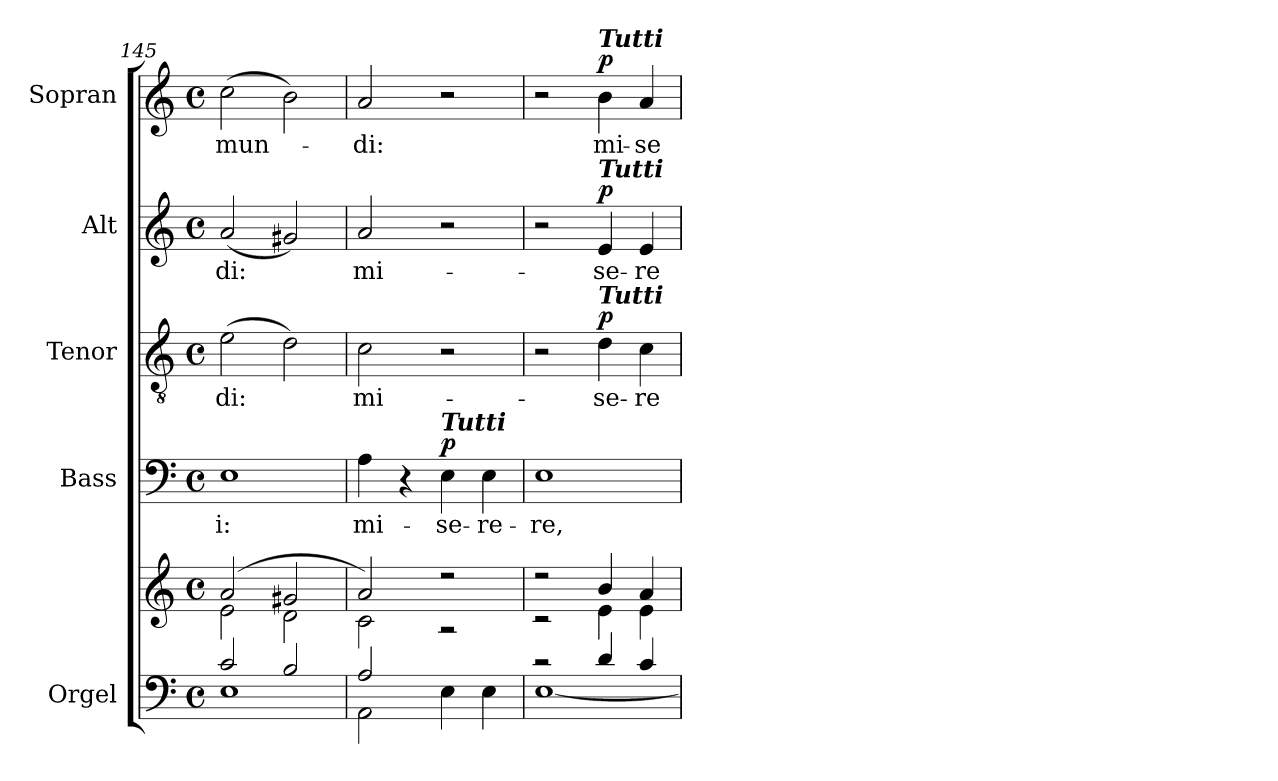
**kern	**kern	**kern	**text	**dynam	**kern	**text	**dynam	**kern	**text	**dynam	**kern	**text	**dynam
*part5	*part5	*part4	*part4	*part4	*part3	*part3	*part3	*part2	*part2	*part2	*part1	*part1	*part1
*staff6	*staff5	*staff4	*staff4	*staff4	*staff3	*staff3	*staff3	*staff2	*staff2	*staff2	*staff1	*staff1	*staff1
*I"Orgel	*	*I"Bass	*	*	*I"Tenor	*	*	*I"Alt	*	*	*I"Sopran	*	*
*I'Org.	*	*I'B.	*	*	*I'T.	*	*	*I'A.	*	*	*I'S.	*	*
*clefF4	*clefG2	*clefF4	*	*	*clefGv2	*	*	*clefG2	*	*	*clefG2	*	*
*k[]	*k[]	*k[]	*	*	*k[]	*	*	*k[]	*	*	*k[]	*	*
*C:	*C:	*C:	*	*	*C:	*	*	*C:	*	*	*C:	*	*
*M4/4	*M4/4	*M4/4	*	*	*M4/4	*	*	*M4/4	*	*	*M4/4	*	*
*met(c)	*met(c)	*met(c)	*	*	*met(c)	*	*	*met(c)	*	*	*met(c)	*	*
=145	=145	=145	=145	=145	=145	=145	=145	=145	=145	=145	=145	=145	=145
*^	*^	*	*	*	*	*	*	*	*	*	*	*	*
!	!	!	!	!	!LO:LY:b	!	!	!LO:LY:b	!	!	!LO:LY:b	!	!	!LO:LY:b	!
2c/	1E	(2a/	2e\	1E	-i:	.	(>2e\	-di:	.	(<2a/	-di:	.	(>2cc\	mun-	.
2B/	.	2g#X/	2d\	.	.	.	2d\)	.	.	2g#X/)	.	.	2b\)	.	.
!!LO:LB:g=z
=146	=146	=146	=146	=146	=146	=146	=146	=146	=146	=146	=146	=146	=146	=146	=146
!	!	!	!	!	!LO:LY:b	!	!	!LO:LY:b	!	!	!LO:LY:b	!	!	!LO:LY:b	!
2A/	2AA\	2a/)	2c\	4A\	mi-	.	2c\	mi-	.	2a/	mi-	.	2a/	-di:	.
.	.	.	.	4r	.	.	.	.	.	.	.	.	.	.	.
!	!	!	!	!LO:TX:a:Bi:t=Tutti	!	!	!	!	!	!	!	!	!	!	!
!	!	!	!	!	!LO:LY:b	!LO:DY:a	!	!	!	!	!	!	!	!	!
2ryy	4E\	2r	2r	4E\	-se-	p	2r	.	.	2r	.	.	2r	.	.
!	!	!	!	!	!LO:LY:b	!	!	!	!	!	!	!	!	!	!
.	4E\	.	.	4E\	-re-	.	.	.	.	.	.	.	.	.	.
=147	=147	=147	=147	=147	=147	=147	=147	=147	=147	=147	=147	=147	=147	=147	=147
!	!	!	!	!	!LO:LY:b	!	!	!	!	!	!	!	!	!	!
2rc	[<1E	2r	2r	1E	-re,	.	2r	.	.	2r	.	.	2r	.	.
!	!	!	!	!	!	!	!	!	!	!	!	!	!LO:TX:a:Bi:t=Tutti	!	!
!	!	!	!	!	!	!	!	!	!	!LO:TX:a:Bi:t=Tutti	!	!	!	!	!
!	!	!	!	!	!	!	!LO:TX:a:Bi:t=Tutti	!	!	!	!	!	!	!	!
!	!	!	!	!	!	!	!	!LO:LY:b	!LO:DY:a	!	!LO:LY:b	!LO:DY:a	!	!LO:LY:b	!LO:DY:a
4d/	.	4b/	4e\	.	.	.	4d\	-se-	p	4e/	-se-	p	4b\	mi-	p
!	!	!	!	!	!	!	!	!LO:LY:b	!	!	!LO:LY:b	!	!	!LO:LY:b	!
4c/	.	4a/	4e\	.	.	.	4c\	-re-	.	4e/	-re-	.	4a/	-se-	.
*v	*v	*	*	*	*	*	*	*	*	*	*	*	*	*	*
*	*v	*v	*	*	*	*	*	*	*	*	*	*	*	*
=	=	=	=	=	=	=	=	=	=	=	=	=	=
*-	*-	*-	*-	*-	*-	*-	*-	*-	*-	*-	*-	*-	*-
